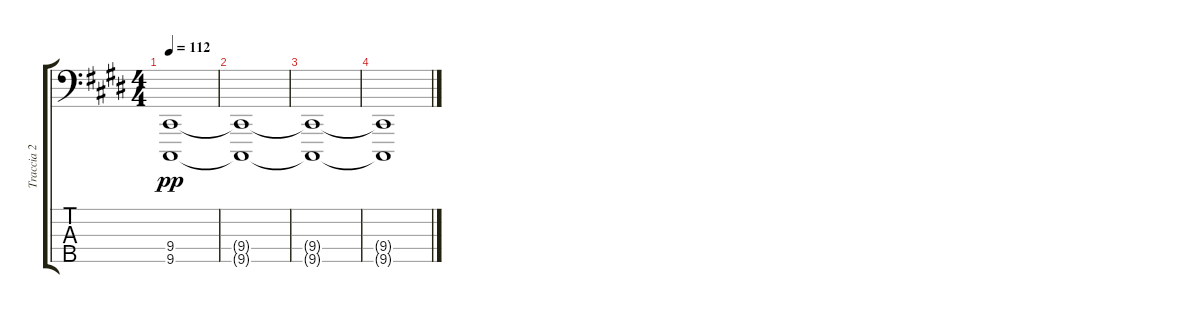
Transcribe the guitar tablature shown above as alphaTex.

\track ("Traccia 2" "Traccia 2") {instrument acousticgrandpiano}
\staff {score tabs}
\tuning (G2 D2 A1 E1 E0) {hide}
\ts (4 4)
\tempo 112
\clef f4
\ks e
(9.4 9.5).1{dy pp} |
(9.4{t} 9.5{t}).1 |
(9.4{t} 9.5{t}).1 |
(9.4{t} 9.5{t}).1
